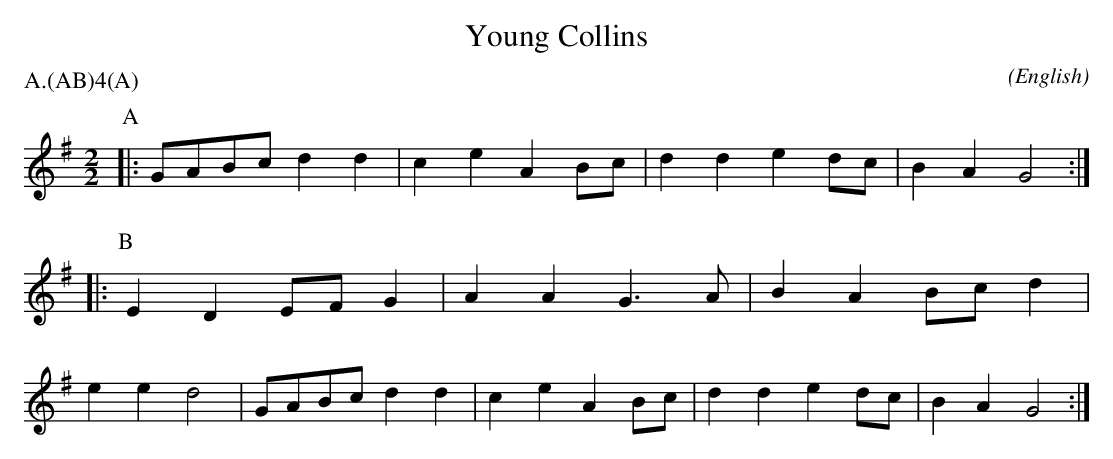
X:1
T:Young Collins
M:2/2
C:
O:English
P:A.(AB)4(A)
K:G
L:1/8
P:A
|: GABc  d2 d2 | c2 e2 A2 Bc | d2 d2 e2 dc | B2 A2 G4 :|\
P:B
|: E2 D2 EF G2 | A2 A2 G3 A  | B2 A2 Bc d2 | e2 e2 d4 |\
   GABc  d2 d2 | c2 e2 A2 Bc | d2 d2 e2 dc | B2 A2 G4 :|
